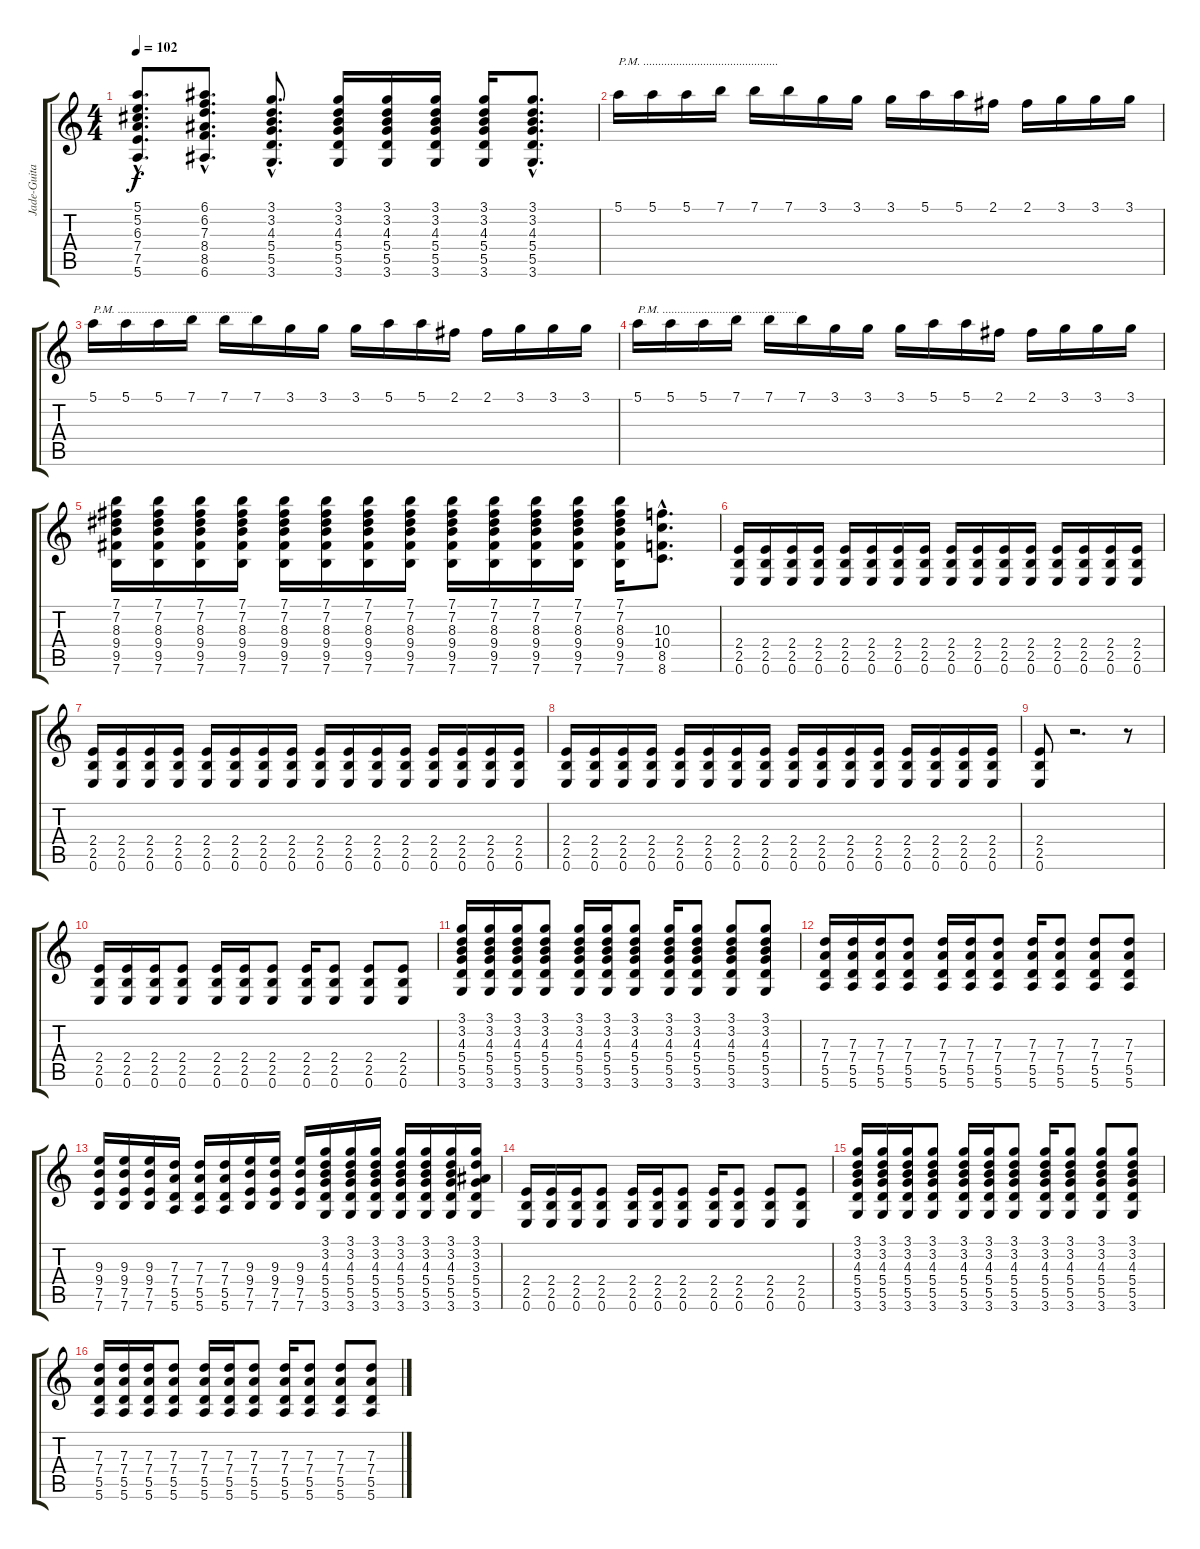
\track ("Jade-Guitar" "Jade-Guita") {instrument overdrivenguitar}
\staff {score tabs}
\tuning (E4 B3 G3 D3 A2 E2) {hide}
\ts (4 4)
\tempo 102
\clef g2
\ks c
(5.1{hac} 5.2{hac} 6.3{hac} 7.4{hac} 7.5{hac} 5.6{hac}).8{d dy f} (6.1{hac} 6.2{hac} 7.3{hac} 8.4{hac} 8.5{hac} 6.6{hac}).8{d} (3.1{hac} 3.2{hac} 4.3{hac} 5.4{hac} 5.5{hac} 3.6{hac}).8{d} (3.1 3.2 4.3 5.4 5.5 3.6).16 (3.1 3.2 4.3 5.4 5.5 3.6).16 (3.1 3.2 4.3 5.4 5.5 3.6).16 (3.1 3.2 4.3 5.4 5.5 3.6).16 (3.1{hac} 3.2{hac} 4.3{hac} 5.4{hac} 5.5{hac} 3.6{hac}).8{d} |
5.1.16{txt "P.M. ............................................."} 5.1.16 5.1.16 7.1.16 7.1.16 7.1.16 3.1.16 3.1.16 3.1.16 5.1.16 5.1.16 2.1.16 2.1.16 3.1.16 3.1.16 3.1.16 |
5.1.16{txt "P.M. ............................................."} 5.1.16 5.1.16 7.1.16 7.1.16 7.1.16 3.1.16 3.1.16 3.1.16 5.1.16 5.1.16 2.1.16 2.1.16 3.1.16 3.1.16 3.1.16 |
5.1.16{txt "P.M. ............................................."} 5.1.16 5.1.16 7.1.16 7.1.16 7.1.16 3.1.16 3.1.16 3.1.16 5.1.16 5.1.16 2.1.16 2.1.16 3.1.16 3.1.16 3.1.16 |
(7.1 7.2 8.3 9.4 9.5 7.6).16 (7.1 7.2 8.3 9.4 9.5 7.6).16 (7.1 7.2 8.3 9.4 9.5 7.6).16 (7.1 7.2 8.3 9.4 9.5 7.6).16 (7.1 7.2 8.3 9.4 9.5 7.6).16 (7.1 7.2 8.3 9.4 9.5 7.6).16 (7.1 7.2 8.3 9.4 9.5 7.6).16 (7.1 7.2 8.3 9.4 9.5 7.6).16 (7.1 7.2 8.3 9.4 9.5 7.6).16 (7.1 7.2 8.3 9.4 9.5 7.6).16 (7.1 7.2 8.3 9.4 9.5 7.6).16 (7.1 7.2 8.3 9.4 9.5 7.6).16 (7.1 7.2 8.3 9.4 9.5 7.6).16 (10.3{hac} 10.4{hac} 8.5{hac} 8.6{hac}).8{d} |
(2.4 2.5 0.6).16 (2.4 2.5 0.6).16 (2.4 2.5 0.6).16 (2.4 2.5 0.6).16 (2.4 2.5 0.6).16 (2.4 2.5 0.6).16 (2.4 2.5 0.6).16 (2.4 2.5 0.6).16 (2.4 2.5 0.6).16 (2.4 2.5 0.6).16 (2.4 2.5 0.6).16 (2.4 2.5 0.6).16 (2.4 2.5 0.6).16 (2.4 2.5 0.6).16 (2.4 2.5 0.6).16 (2.4 2.5 0.6).16 |
(2.4 2.5 0.6).16 (2.4 2.5 0.6).16 (2.4 2.5 0.6).16 (2.4 2.5 0.6).16 (2.4 2.5 0.6).16 (2.4 2.5 0.6).16 (2.4 2.5 0.6).16 (2.4 2.5 0.6).16 (2.4 2.5 0.6).16 (2.4 2.5 0.6).16 (2.4 2.5 0.6).16 (2.4 2.5 0.6).16 (2.4 2.5 0.6).16 (2.4 2.5 0.6).16 (2.4 2.5 0.6).16 (2.4 2.5 0.6).16 |
(2.4 2.5 0.6).16 (2.4 2.5 0.6).16 (2.4 2.5 0.6).16 (2.4 2.5 0.6).16 (2.4 2.5 0.6).16 (2.4 2.5 0.6).16 (2.4 2.5 0.6).16 (2.4 2.5 0.6).16 (2.4 2.5 0.6).16 (2.4 2.5 0.6).16 (2.4 2.5 0.6).16 (2.4 2.5 0.6).16 (2.4 2.5 0.6).16 (2.4 2.5 0.6).16 (2.4 2.5 0.6).16 (2.4 2.5 0.6).16 |
(2.4 2.5 0.6).8 r.2{d} r.8 |
(2.4 2.5 0.6).16 (2.4 2.5 0.6).16 (2.4 2.5 0.6).16 (2.4 2.5 0.6).8 (2.4 2.5 0.6).16 (2.4 2.5 0.6).16 (2.4 2.5 0.6).8 (2.4 2.5 0.6).16 (2.4 2.5 0.6).8 (2.4 2.5 0.6).8 (2.4 2.5 0.6).8 |
(3.1 3.2 4.3 5.4 5.5 3.6).16 (3.1 3.2 4.3 5.4 5.5 3.6).16 (3.1 3.2 4.3 5.4 5.5 3.6).16 (3.1 3.2 4.3 5.4 5.5 3.6).8 (3.1 3.2 4.3 5.4 5.5 3.6).16 (3.1 3.2 4.3 5.4 5.5 3.6).16 (3.1 3.2 4.3 5.4 5.5 3.6).8 (3.1 3.2 4.3 5.4 5.5 3.6).16 (3.1 3.2 4.3 5.4 5.5 3.6).8 (3.1 3.2 4.3 5.4 5.5 3.6).8 (3.1 3.2 4.3 5.4 5.5 3.6).8 |
(7.3 7.4 5.5 5.6).16 (7.3 7.4 5.5 5.6).16 (7.3 7.4 5.5 5.6).16 (7.3 7.4 5.5 5.6).8 (7.3 7.4 5.5 5.6).16 (7.3 7.4 5.5 5.6).16 (7.3 7.4 5.5 5.6).8 (7.3 7.4 5.5 5.6).16 (7.3 7.4 5.5 5.6).8 (7.3 7.4 5.5 5.6).8 (7.3 7.4 5.5 5.6).8 |
(9.3 9.4 7.5 7.6).16 (9.3 9.4 7.5 7.6).16 (9.3 9.4 7.5 7.6).16 (7.3 7.4 5.5 5.6).16 (7.3 7.4 5.5 5.6).16 (7.3 7.4 5.5 5.6).16 (9.3 9.4 7.5 7.6).16 (9.3 9.4 7.5 7.6).16 (9.3 9.4 7.5 7.6).16 (3.1 3.2 4.3 5.4 5.5 3.6).16 (3.1 3.2 4.3 5.4 5.5 3.6).16 (3.1 3.2 4.3 5.4 5.5 3.6).16 (3.1 3.2 4.3 5.4 5.5 3.6).16 (3.1 3.2 4.3 5.4 5.5 3.6).16 (3.1 3.2 4.3 5.4 5.5 3.6).16 (3.1 3.2 3.3 5.4 5.5 3.6).16 |
(2.4 2.5 0.6).16 (2.4 2.5 0.6).16 (2.4 2.5 0.6).16 (2.4 2.5 0.6).8 (2.4 2.5 0.6).16 (2.4 2.5 0.6).16 (2.4 2.5 0.6).8 (2.4 2.5 0.6).16 (2.4 2.5 0.6).8 (2.4 2.5 0.6).8 (2.4 2.5 0.6).8 |
(3.1 3.2 4.3 5.4 5.5 3.6).16 (3.1 3.2 4.3 5.4 5.5 3.6).16 (3.1 3.2 4.3 5.4 5.5 3.6).16 (3.1 3.2 4.3 5.4 5.5 3.6).8 (3.1 3.2 4.3 5.4 5.5 3.6).16 (3.1 3.2 4.3 5.4 5.5 3.6).16 (3.1 3.2 4.3 5.4 5.5 3.6).8 (3.1 3.2 4.3 5.4 5.5 3.6).16 (3.1 3.2 4.3 5.4 5.5 3.6).8 (3.1 3.2 4.3 5.4 5.5 3.6).8 (3.1 3.2 4.3 5.4 5.5 3.6).8 |
(7.3 7.4 5.5 5.6).16 (7.3 7.4 5.5 5.6).16 (7.3 7.4 5.5 5.6).16 (7.3 7.4 5.5 5.6).8 (7.3 7.4 5.5 5.6).16 (7.3 7.4 5.5 5.6).16 (7.3 7.4 5.5 5.6).8 (7.3 7.4 5.5 5.6).16 (7.3 7.4 5.5 5.6).8 (7.3 7.4 5.5 5.6).8 (7.3 7.4 5.5 5.6).8
